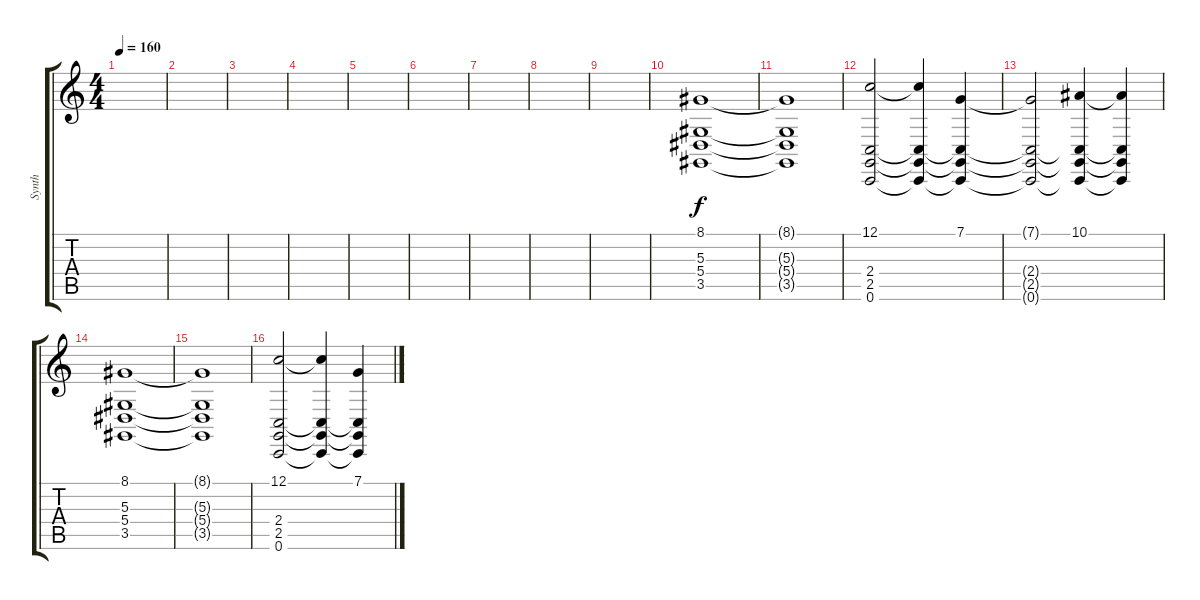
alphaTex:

\track ("Synth" "Synth") {instrument pad8sweep}
\staff {score tabs}
\tuning (C4 G3 Eb3 Bb2 F2 C2) {hide}
\ts (4 4)
\tempo 160
\clef g2
\ks c
|
|
|
|
|
|
|
|
|
(8.1 5.3 5.4 3.5).1 |
(8.1{t} 5.3{t} 5.4{t} 3.5{t}).1 |
(12.1 2.4 2.5 0.6).2 (12.1{t} 2.4{t} 2.5{t} 0.6{t}).4 (7.1 2.4{t} 2.5{t} 0.6{t}).4 |
(7.1{t} 2.4{t} 2.5{t} 0.6{t}).2 (10.1 2.4{t} 2.5{t} 0.6{t}).4 (10.1{t} 2.4{t} 2.5{t} 0.6{t}).4 |
(8.1 5.3 5.4 3.5).1 |
(8.1{t} 5.3{t} 5.4{t} 3.5{t}).1 |
(12.1 2.4 2.5 0.6).2 (12.1{t} 2.4{t} 2.5{t} 0.6{t}).4 (7.1 2.4{t} 2.5{t} 0.6{t}).4
